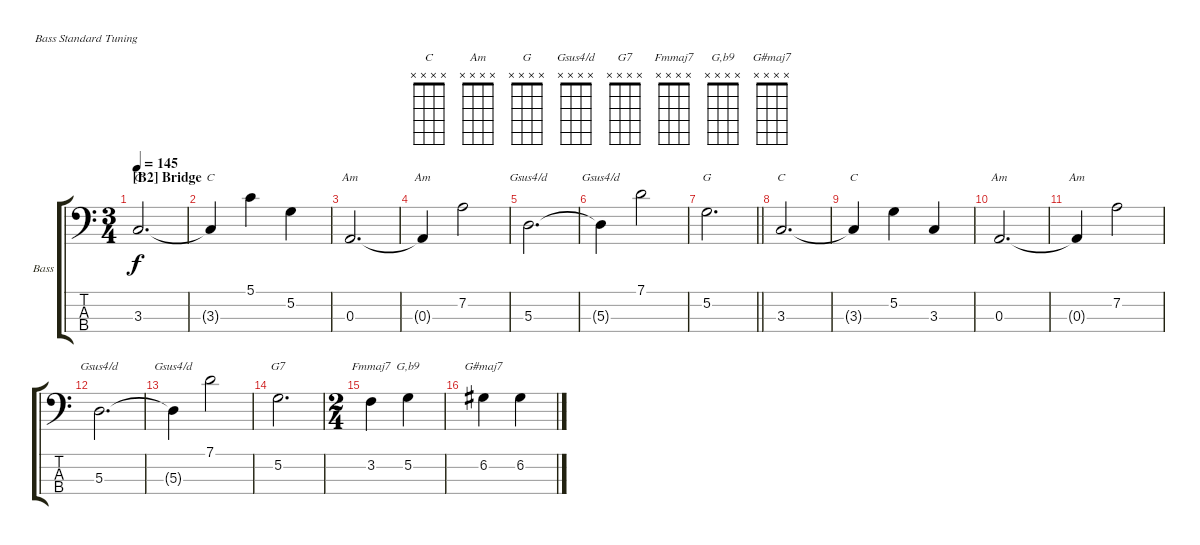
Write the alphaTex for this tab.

\bracketExtendMode groupsimilarinstruments
\firstSystemTrackNameOrientation horizontal
\otherSystemsTrackNameOrientation horizontal
\track ("Double Bass" "Bass") {instrument fretlessbass}
\staff {score tabs}
\tuning (G2 D2 A1 E1)
\chord ("C" x x x x)
\chord ("Am" x x x x)
\chord ("G" x x x x)
\chord ("Gsus4/d" x x x x)
\chord ("G7" x x x x)
\chord ("Fmmaj7" x x x x)
\chord ("G,b9" x x x x)
\chord ("G#maj7" x x x x)
\ts (3 4)
\section ("" "[B2] Bridge")
\tempo 145
\clef f4
\ks c
3.3.2{d ch "C" dy f} |
3.3{t}.4{ch "C"} 5.1.4 5.2.4 |
0.3.2{d ch "Am"} |
0.3{t}.4{ch "Am"} 7.2.2 |
5.3.2{d ch "Gsus4/d"} |
5.3{t}.4{ch "Gsus4/d"} 7.1.2 |
\barLineRight lightlight
5.2.2{d ch "G"} |
3.3.2{d ch "C"} |
3.3{t}.4{ch "C"} 5.2.4 3.3.4 |
0.3.2{d ch "Am"} |
0.3{t}.4{ch "Am"} 7.2.2 |
5.3.2{d ch "Gsus4/d"} |
5.3{t}.4{ch "Gsus4/d"} 7.1.2 |
5.2.2{d ch "G7"} |
\ts (2 4)
\beaming (8 2 2 2)
3.2.4{ch "Fmmaj7"} 5.2.4{ch "G,b9"} |
6.2.4{ch "G#maj7"} 6.2.4
